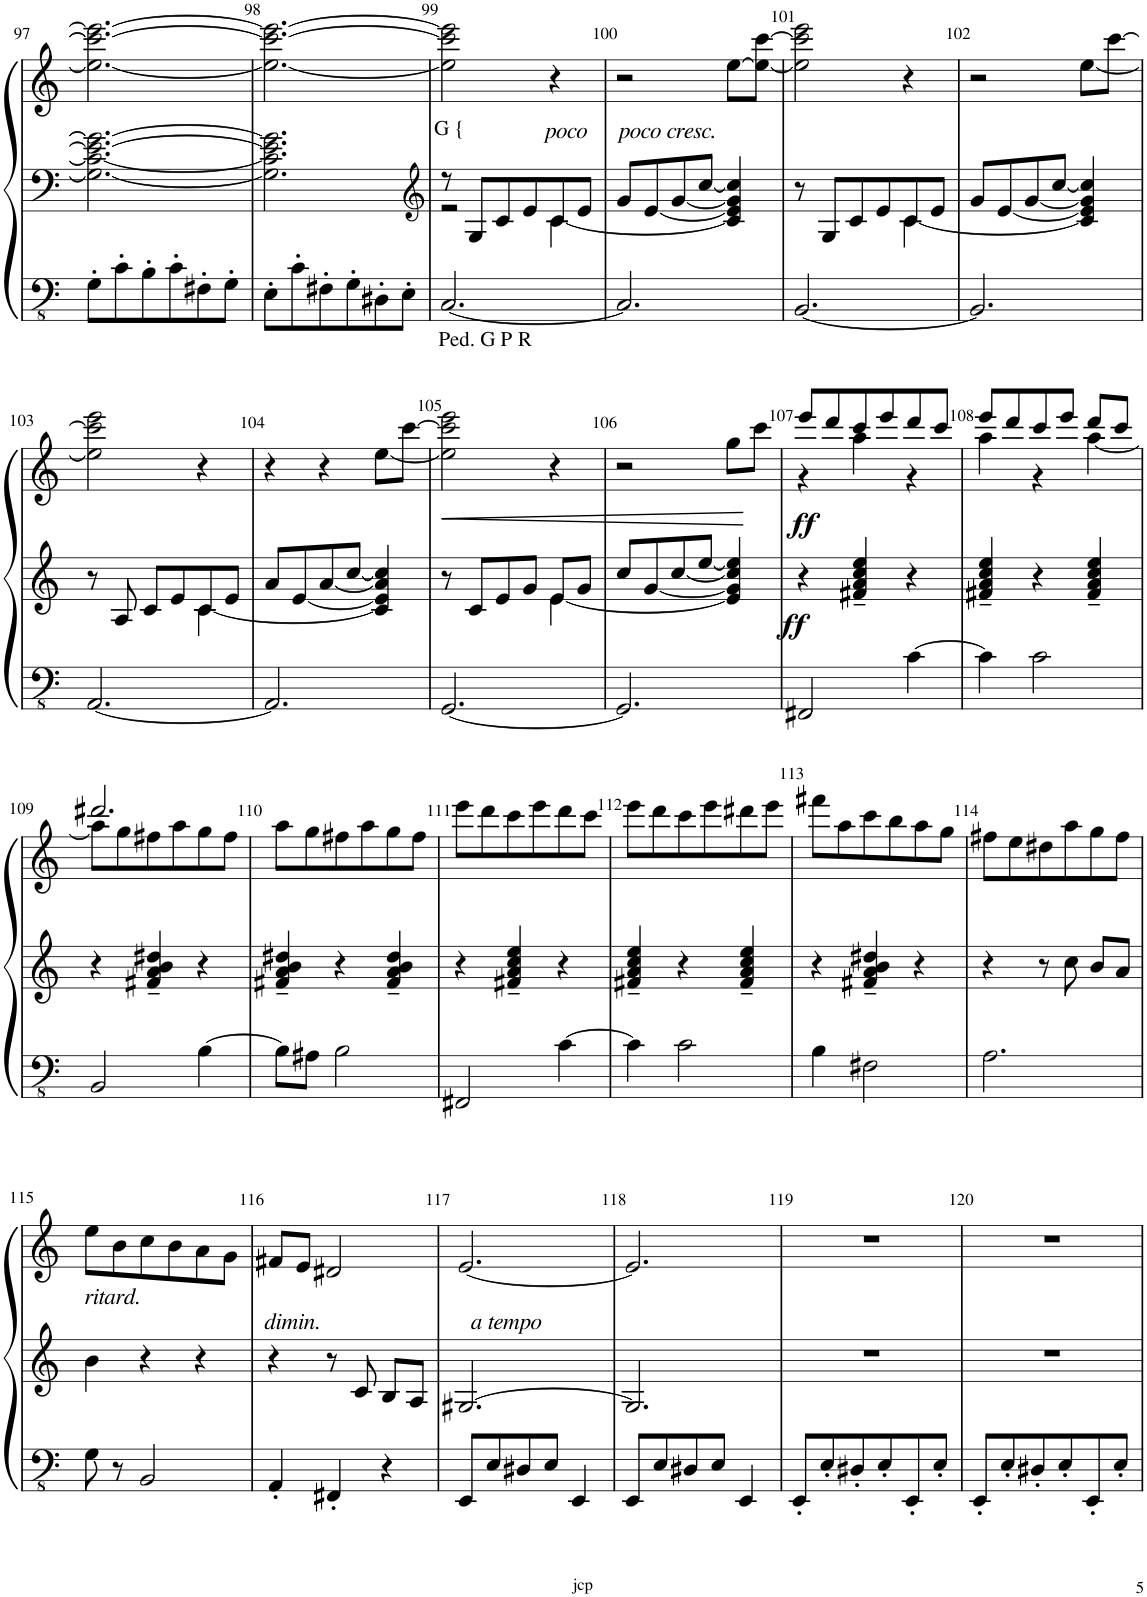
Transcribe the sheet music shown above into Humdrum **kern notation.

**kern	**kern	**kern	**dynam
*part1	*part1	*part1	*part1
*staff3	*staff2	*staff1	*staff1/2/3
*I"Orgue à tuyaux	*	*	*
*I'Org.	*	*	*
!!LO:PB:g=z
*clefFv4	*clefF4	*clefG2	*
*k[]	*k[]	*k[]	*
*M3/4	*M3/4	*M3/4	*
=97	=97	=97	=97
8GG'\L	2.G\_ 2.c\_ 2.e\_ 2.g\_	2.ee\_ 2.ccc\_ 2.eee\_	.
8C'\	.	.	.
8BB'\	.	.	.
8C'\	.	.	.
8FF#X'\	.	.	.
8GG'\J	.	.	.
=98	=98	=98	=98
8EE'\L	2.G\] 2.c\] 2.e\] 2.g\]	2.ee\_ 2.ccc\_ 2.eee\_	.
8C'\	.	.	.
8FF#X'\	.	.	.
8GG'\	.	.	.
8DD#X'\	.	.	.
8EE'\J	.	.	.
=99	=99	=99	=99
*	*clefG2	*	*
*	*^	*	*
!	!	!	!LO:TX:b:t=G {	!
!LO:TX:b:t=Ped. G P R	!	!	!	!
[2.CC/	8r	2r	2ee\] 2ccc\] 2eee\]	.
.	8G/L	.	.	.
.	8c/	.	.	.
.	8e/	.	.	.
!	!	!	!LO:TX:b:i:t=poco	!
.	[<8c/	4c\	4r	.
.	8e/J	.	.	.
*	*v	*v	*	*
=100	=100	=100	=100
!	!	!LO:TX:b:i:t=poco cresc.	!
2.CC/]	8g/L	2r	.
.	[<8e/	.	.
.	[<8g/	.	.
.	[8cc/J	.	.
.	4c/] 4e/] 4g/] 4cc/]	[8ee\L	.
.	.	8ee\_ [8ccc\J	.
=101	=101	=101	=101
*	*^	*	*
[2.BBB/	8r	2ryy	2ee\] 2ccc\] 2eee\	.
.	8G/L	.	.	.
.	8c/	.	.	.
.	8e/	.	.	.
.	[<8c/	4c\	4r	.
.	8e/J	.	.	.
*	*v	*v	*	*
=102	=102	=102	=102
2.BBB/]	8g/L	2r	.
.	[<8e/	.	.
.	[<8g/	.	.
.	[8cc/J	.	.
.	4c/] 4e/] 4g/] 4cc/]	[<8ee\L	.
.	.	[8ccc\J	.
!!LO:LB:g=z
=103	=103	=103	=103
*	*^	*	*
[2.AAA/	8r	2ryy	2ee\] 2ccc\] 2eee\	.
.	8A/	.	.	.
.	8c/L	.	.	.
.	8e/	.	.	.
.	[<8c/	4c\	4r	.
.	8e/J	.	.	.
*	*v	*v	*	*
=104	=104	=104	=104
2.AAA/]	8a/L	4r	.
.	[8e/	.	.
.	[8a/	4r	.
.	[8cc/J	.	.
.	4c/] 4e/] 4a/] 4cc/]	[<8ee\L	.
.	.	[8ccc\J	.
=105	=105	=105	=105
*	*^	*	*
!	!	!	!	!LO:HP:b
[2.GGG/	8r	2ryy	2ee\] 2ccc\] 2eee\	<
.	8c/L	.	.	.
.	8e/	.	.	.
.	8g/J	.	.	.
.	[<8e/L	4e\	4r	.
.	8g/J	.	.	.
*	*v	*v	*	*
=106	=106	=106	=106
2.GGG/]	8cc/L	2r	.
.	[<8g/	.	.
.	[<8cc/	.	.
.	[8ee/J	.	.
.	4e/] 4g/] 4cc/] 4ee/]	8gg\L	.
.	.	8ccc\J	[
=107	=107	=107	=107
*	*	*^	*
!	!	!	!	!LO:DY:b=2
!	!	!	!	!LO:DY:n=1:b
2FFF#X/	4r	8eee/L	4r	ff ff
.	.	8ddd/	.	.
.	4f#X/~< 4a/~< 4cc/~< 4ee/~<	8ccc/	4aa\	.
.	.	8eee/	.	.
[4C\	4r	8ddd/	4r	.
.	.	8ccc/J	.	.
=108	=108	=108	=108	=108
4C\]	4f#X/~ 4a/~ 4cc/~ 4ee/~	8eee/L	4aa\	.
.	.	8ddd/	.	.
2C\	4r	8ccc/	4r	.
.	.	8eee/J	.	.
.	4f#/~ 4a/~ 4cc/~ 4ee/~	8ddd/L	[4aa\	.
.	.	8ccc/J	.	.
!!LO:LB:g=z	!!
=109	=109	=109	=109	=109
2BBB/	4r	2.ddd#X/	8aa\L]	.
.	.	.	8gg\	.
.	4f#X/~ 4a/~ 4b/~ 4dd#X/~	.	8ff#X\	.
.	.	.	8aa\	.
[4BB\	4r	.	8gg\	.
.	.	.	8ff#\J	.
*	*	*v	*v	*
=110	=110	=110	=110
8BB\L]	4f#X/~ 4a/~ 4b/~ 4dd#X/~	8aa\L	.
8AA#X\J	.	8gg\	.
2BB\	4r	8ff#X\	.
.	.	8aa\	.
.	4f#/~ 4a/~ 4b/~ 4dd#/~	8gg\	.
.	.	8ff#\J	.
=111	=111	=111	=111
2FFF#X/	4r	8eee\L	.
.	.	8ddd\	.
.	4f#X/~< 4a/~< 4cc/~< 4ee/~<	8ccc\	.
.	.	8eee\	.
[4C\	4r	8ddd\	.
.	.	8ccc\J	.
=112	=112	=112	=112
4C\]	4f#X/~ 4a/~ 4cc/~ 4ee/~	8eee\L	.
.	.	8ddd\	.
2C\	4r	8ccc\	.
.	.	8eee\	.
.	4f#/~ 4a/~ 4cc/~ 4ee/~	8ddd#X\	.
.	.	8eee\J	.
=113	=113	=113	=113
4BB\	4r	8fff#X\L	.
.	.	8aa\	.
2FF#X\	4f#X/~ 4a/~ 4b/~ 4dd#X/~	8ccc\	.
.	.	8bb\	.
.	4r	8aa\	.
.	.	8gg\J	.
=114	=114	=114	=114
2.AA\	4r	8ff#X\L	.
.	.	8ee\	.
.	8r	8dd#X\	.
.	8cc\	8aa\	.
.	8b/L	8gg\	.
.	8a/J	8ff#\J	.
!!LO:LB:g=z
=115	=115	=115	=115
!	!	!LO:TX:b:i:t=ritard.	!
8GG\	4b\	8ee\L	.
8r	.	8b\	.
2BBB/	4r	8cc\	.
.	.	8b\	.
.	4r	8a\	.
.	.	8g\J	.
=116	=116	=116	=116
!	!	!LO:TX:b:i:t=dimin.	!
4AAA'/	4r	8f#X/L	.
.	.	8e/J	.
4FFF#X'/	8r	2d#X/	.
.	8c/	.	.
4r	8B/L	.	.
.	8A/J	.	.
=117	=117	=117	=117
!	!	!LO:TX:b:i:t=a tempo	!
8EEE/L	[>2.G#X/	[2.e/	.
8EE/	.	.	.
8DD#X/	.	.	.
8EE/J	.	.	.
4EEE/	.	.	.
=118	=118	=118	=118
8EEE/L	2.G#/]	2.e/]	.
8EE/	.	.	.
8DD#X/	.	.	.
8EE/J	.	.	.
4EEE/	.	.	.
=119	=119	=119	=119
8EEE'/L	2.r	2.r	.
8EE'/	.	.	.
8DD#X'/	.	.	.
8EE'/	.	.	.
8EEE'/	.	.	.
8EE'/J	.	.	.
=120	=120	=120	=120
8EEE'/L	2.r	2.r	.
8EE'/	.	.	.
8DD#X'/	.	.	.
8EE'/	.	.	.
8EEE'/	.	.	.
8EE'/J	.	.	.
=	=	=	=
*-	*-	*-	*-
